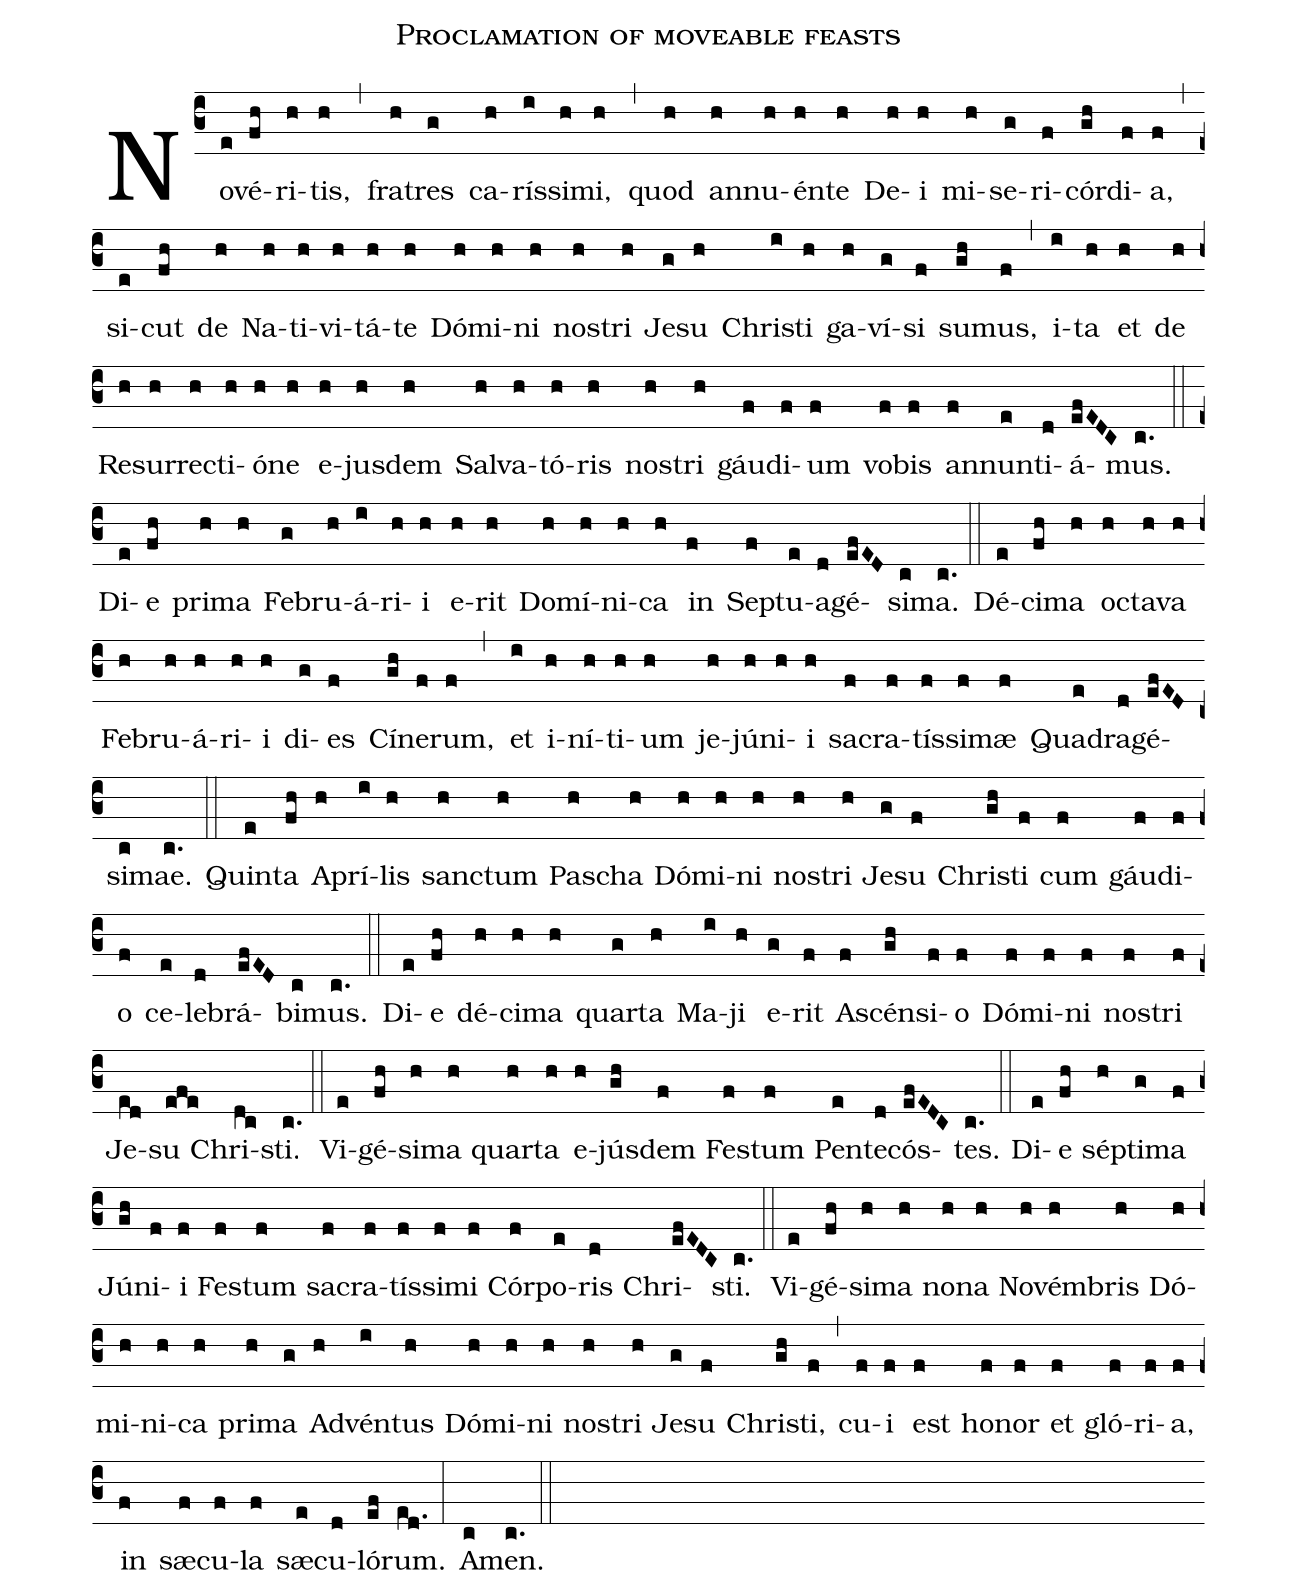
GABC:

name: Proclamation of moveable feasts;
%%
(c3)No(e)vé(fh)ri(h)tis,(h) (,) fra(h)tres(g) ca(h)rí(i)ssi(h)mi,(h) (,)
quod(h) an(h)nu(h)én(h)te(h) De(h)i(h) mi(h)se(g)ri(f)cór(gh)di(f)a,(f) (,)
si(e)cut(fh) de(h) Na(h)ti(h)vi(h)tá(h)te(h)
Dó(h)mi(h)ni(h) nos(h)tri(h) Je(g)su(h) Chri(i)sti(h) ga(h)ví(g)si(f) su(gh)mus,(f) (,)
i(i)ta(h) et(h) de(h) Re(h)sur(h)rec(h)ti(h)ó(h)ne(h)
e(h)jus(h)dem(h) Sal(h)va(h)tó(h)ris(h) nos(h)tri(h) gáu(f)di(f)um(f) vo(f)bis(f)
an(f)nun(e)ti(d)á(efEDC)mus.(c.) (::)
Di(e)e(fh) pri(h)ma(h) Fe(g)bru(h)á(i)ri(h)i(h)
e(h)rit(h)
Do(h)mí(h)ni(h)ca(h) in(f) Se(f)ptu(e)a(d)gé(efED)si(c)ma.(c.) (::)
Dé(e)ci(fh)ma(h) oc(h)ta(h)va(h) Fe(h)bru(h)á(h)ri(h)i(h)
di(g)es(f) Cí(gh)ne(f)rum,(f) (,)
et(i) i(h)ní(h)ti(h)um(h) je(h)jú(h)ni(h)i(h) sa(f)cra(f)tí(f)ssi(f)mæ(f)
Quad(e)ra(d)gé(efED)si(c)mae.(c.)  (::)
Qui(e)nta(fh) A(h)prí(i)lis(h) san(h)ctum(h) Pas(h)cha(h)
Dó(h)mi(h)ni(h) nos(h)tri(h) Je(g)su(f) Chri(gh)sti(f) cum(f) gáu(f)di(f)o(f)
ce(e)le(d)brá(efED)bi(c)mus.(c.) (::)
Di(e)e(fh) dé(h)ci(h)ma(h) quar(g)ta(h) Ma(i)ji(h) e(g)rit(f)
As(f)cén(gh)si(f)o(f) Dó(f)mi(f)ni(f) nos(f)tri(f) Je(ed)su(efe) Chri(dc)sti.(c.) (::)
Vi(e)gé(fh)si(h)ma(h) quar(h)ta(h)  e(h)jús(gh)dem(f) Fes(f)tum(f) Pen(e)te(d)cós(efEDC)tes.(c.) (::)
Di(e)e(fh) sépt(h)i(g)ma(f) Jú(gh)ni(f)i(f)  Fes(f)tum(f) sa(f)cra(f)tí(f)ssi(f)mi(f) Cór(f)po(e)ris(d) Chri(efEDC)sti.(c.) (::)
Vi(e)gé(fh)si(h)ma(h) no(h)na(h)
No(h)vém(h)bris(h) Dó(h)mi(h)ni(h)ca(h)
pri(h)ma(g) Ad(h)vén(i)tus(h) Dó(h)mi(h)ni(h) nos(h)tri(h)
Je(g)su(f) Chri(gh)sti,(f) (,) cu(f)i(f) est(f) ho(f)nor(f)
et(f) gló(f)ri(f)a,(f) in(f) sæ(f)cu(f)la(f)
sæ(e)cu(d)ló(ef)rum.(ed.) (:) A(c)men.(c.) (::)
